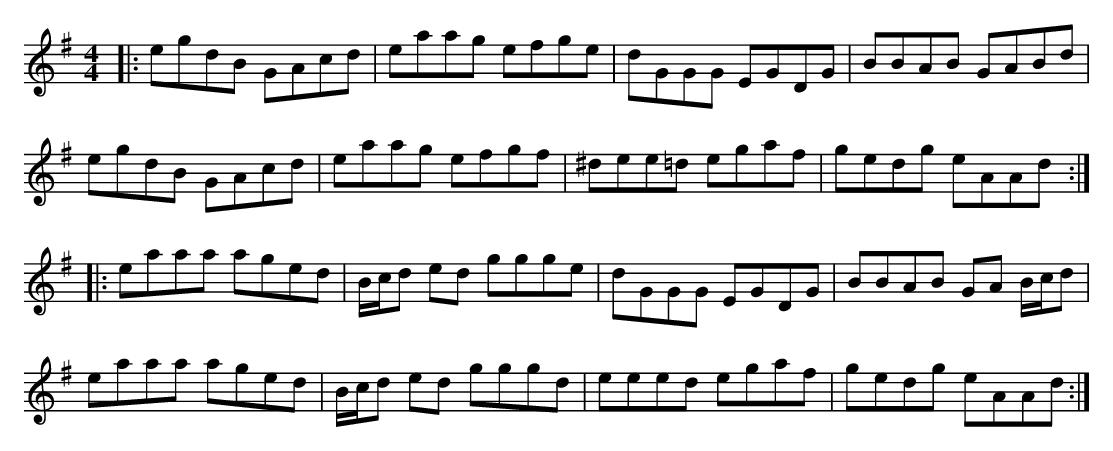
X:1
M:4/4
K:Ador
|:egdB GAcd|eaag efge|dGGG EGDG|BBAB GABd|
egdB GAcd|eaag efgf|^dee=d egaf|gedg eAAd:|
|:eaaa aged|B/c/d ed ggge|dGGG EGDG|BBAB GA B/c/d|
eaaa aged|B/c/d ed gggd|eeed egaf|gedg eAAd:|
